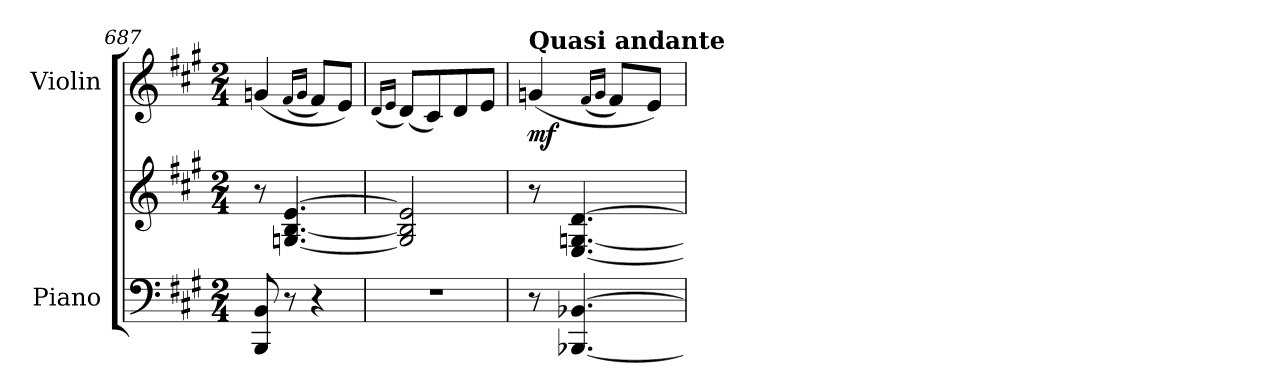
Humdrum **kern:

**kern	**kern	**kern	**dynam
*part2	*part2	*part1	*part1
*staff3	*staff2	*staff1	*staff1
*I"Piano	*	*I"Violin	*
*I'Pno.	*	*I'Vln.	*
!!LO:LB:g=z
*clefF4	*clefG2	*clefG2	*
*k[f#c#g#]	*k[f#c#g#]	*k[f#c#g#]	*
*M2/4	*M2/4	*M2/4	*
=687	=687	=687	=687
8BBB/ 8BB/	8r	(4gn/	.
8r	[4.Gn/ [4.B/ [4.e/	.	.
.	.	(16qf#/LL	.
.	.	16qg/JJ	.
4r	.	8f#/L)	.
.	.	8e/J)	.
=688	=688	=688	=688
.	.	(16qd/LL	.
.	.	16qe/JJ	.
2r	2G/] 2B/] 2e/]	(8d/L)	.
.	.	8c#/)	.
.	.	8d/	.
.	.	8e/J	.
=689	=689	=689	=689
*	*	*MM72	*
!	!	!LO:TX:a:B:t=Quasi andante	!
!	!	!	!LO:DY:b
8r	8r	(4gn/	mf
[4.BBB-X/ [4.BB-X/	[4.E/ [4.Gn/ [4.d/	.	.
.	.	(16qf#/LL	.
.	.	16qg/JJ	.
.	.	8f#/L)	.
.	.	8e/J)	.
=	=	=	=
*-	*-	*-	*-
